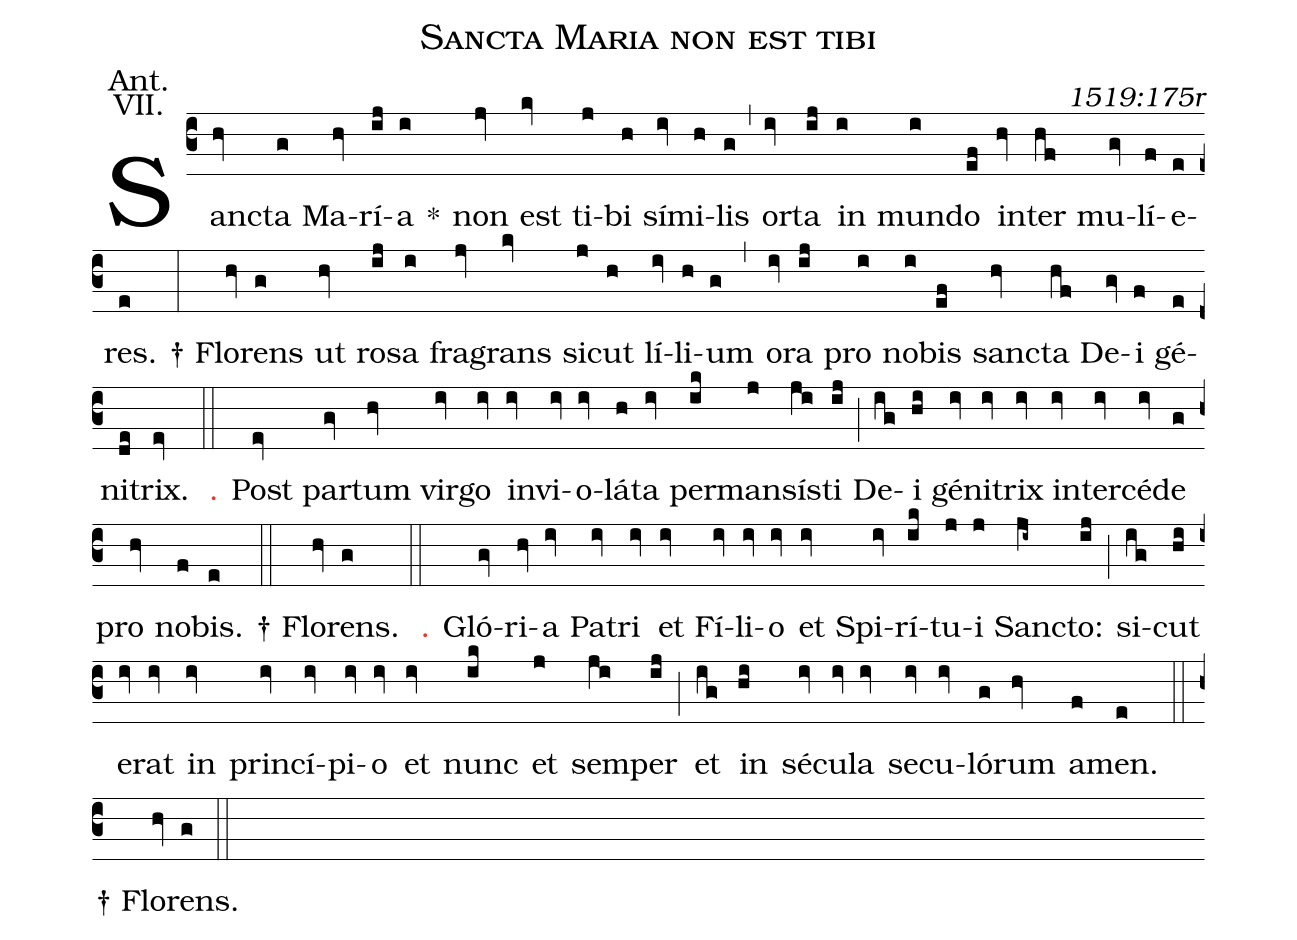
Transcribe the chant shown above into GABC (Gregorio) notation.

name: Sancta Maria non est tibi;
commentary: 1519:175r;
annotation: Ant.;
annotation: VII.;
%%
(c3) Sanc(hv)ta(g) Ma(hv)rí(ij)a(i) *() non(jv) est(kv) ti(j)bi(h) sí(iv)mi(h)lis(g) (,)
or(iv)ta(ij) in(i) mun(i)do(ef) in(hv)ter(hf) mu(gv)lí(f)e(e)res.(e) (:)

†~Flo(hv)rens(g) ut(hv) ro(ij)sa(i) fra(jv)grans(kv) si(j)cut(h) lí(iv)li(h)um(g) (,)
o(iv)ra(ij) pro(i) no(i)bis(ef) sanc(hv)ta(hf) De(gv)i(f) gé(e)ni(de)trix.(ev) (::)

<c>℣.</c> Post(ev) par(gv)tum(hv) vir(iv)go(iv) in(iv)vi(iv)o(iv)lá(h)ta(iv) per(ik)man(j)sís(ji)ti(ij) (;)
De(ig)i(hi) gé(iv)ni(iv)trix(iv) in(iv)ter(iv)cé(iv)de(g) pro(hv) no(f)bis.(e) (::)

†~Flo(hv)rens.(g) (::)

<c>℣.</c> Gló(gv)ri(hv)a(iv) Pa(iv)tri(iv) et(iv) Fí(iv)li(iv)o(iv) et(iv) Spi(iv)rí(ik)tu(j)i(j) Sanc(ji~)to:(ij) (;)
si(ig)cut(hi) e(iv)rat(iv) in(iv) prin(iv)cí(iv)pi(iv)o(iv) et(iv) nunc(ik) et(j) sem(ji)per(ij) (;)
et(ig) in(hi) sé(iv)cu(iv)la(iv) se(iv)cu(iv)ló(g)rum(hv) a(f)men.(e) (::)

†~Flo(hv)rens.(g) (::)
